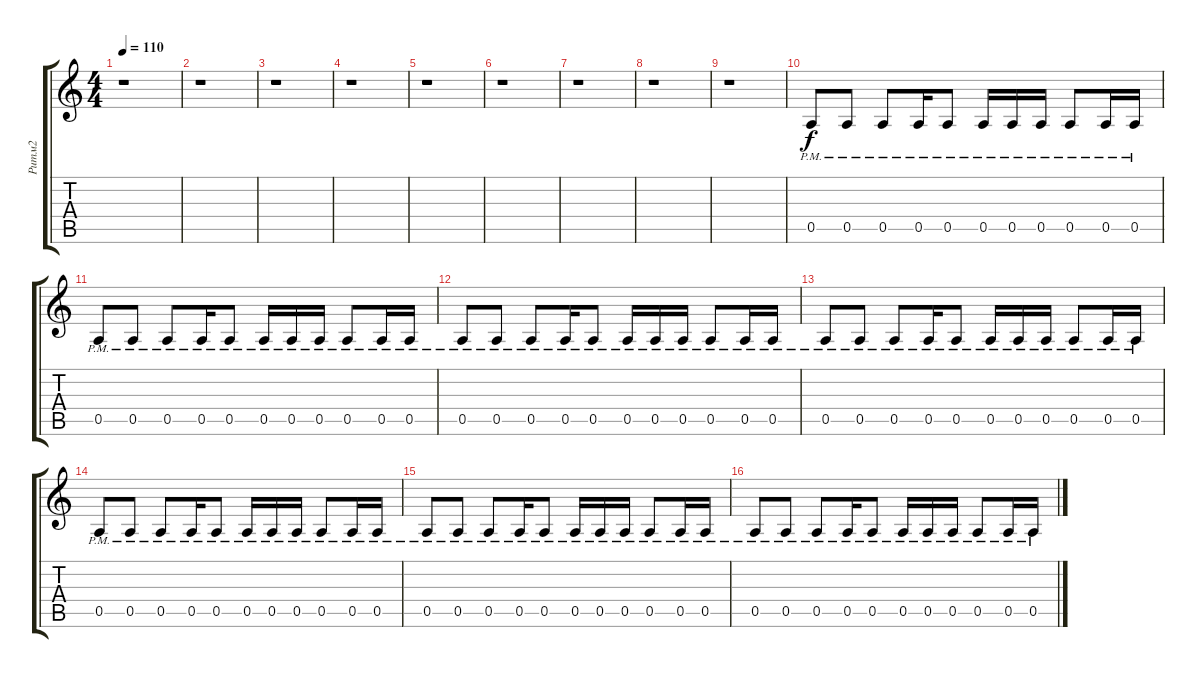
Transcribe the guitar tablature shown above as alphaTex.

\track ("Ритм2" "Ритм2") {instrument distortionguitar}
\staff {score tabs}
\tuning (E4 B3 G3 D3 A2 E2) {hide}
\ts (4 4)
\tempo 110
\clef g2
\ks c
r.1{dy f} |
r.1 |
r.1 |
r.1 |
r.1 |
r.1 |
r.1 |
r.1 |
r.1 |
0.5{pm}.8{volume 9} 0.5{pm}.8 0.5{pm}.8 0.5{pm}.16 0.5{pm}.8 0.5{pm}.16 0.5{pm}.16 0.5{pm}.16 0.5{pm}.8 0.5{pm}.16 0.5{pm}.16 |
0.5{pm}.8 0.5{pm}.8 0.5{pm}.8 0.5{pm}.16 0.5{pm}.8 0.5{pm}.16 0.5{pm}.16 0.5{pm}.16 0.5{pm}.8 0.5{pm}.16 0.5{pm}.16 |
0.5{pm}.8 0.5{pm}.8 0.5{pm}.8 0.5{pm}.16 0.5{pm}.8 0.5{pm}.16 0.5{pm}.16 0.5{pm}.16 0.5{pm}.8 0.5{pm}.16 0.5{pm}.16 |
0.5{pm}.8 0.5{pm}.8 0.5{pm}.8 0.5{pm}.16 0.5{pm}.8 0.5{pm}.16 0.5{pm}.16 0.5{pm}.16 0.5{pm}.8 0.5{pm}.16 0.5{pm}.16 |
0.5{pm}.8 0.5{pm}.8 0.5{pm}.8 0.5{pm}.16 0.5{pm}.8 0.5{pm}.16 0.5{pm}.16 0.5{pm}.16 0.5{pm}.8 0.5{pm}.16 0.5{pm}.16 |
0.5{pm}.8 0.5{pm}.8 0.5{pm}.8 0.5{pm}.16 0.5{pm}.8 0.5{pm}.16 0.5{pm}.16 0.5{pm}.16 0.5{pm}.8 0.5{pm}.16 0.5{pm}.16 |
0.5{pm}.8 0.5{pm}.8 0.5{pm}.8 0.5{pm}.16 0.5{pm}.8 0.5{pm}.16 0.5{pm}.16 0.5{pm}.16 0.5{pm}.8 0.5{pm}.16 0.5{pm}.16
